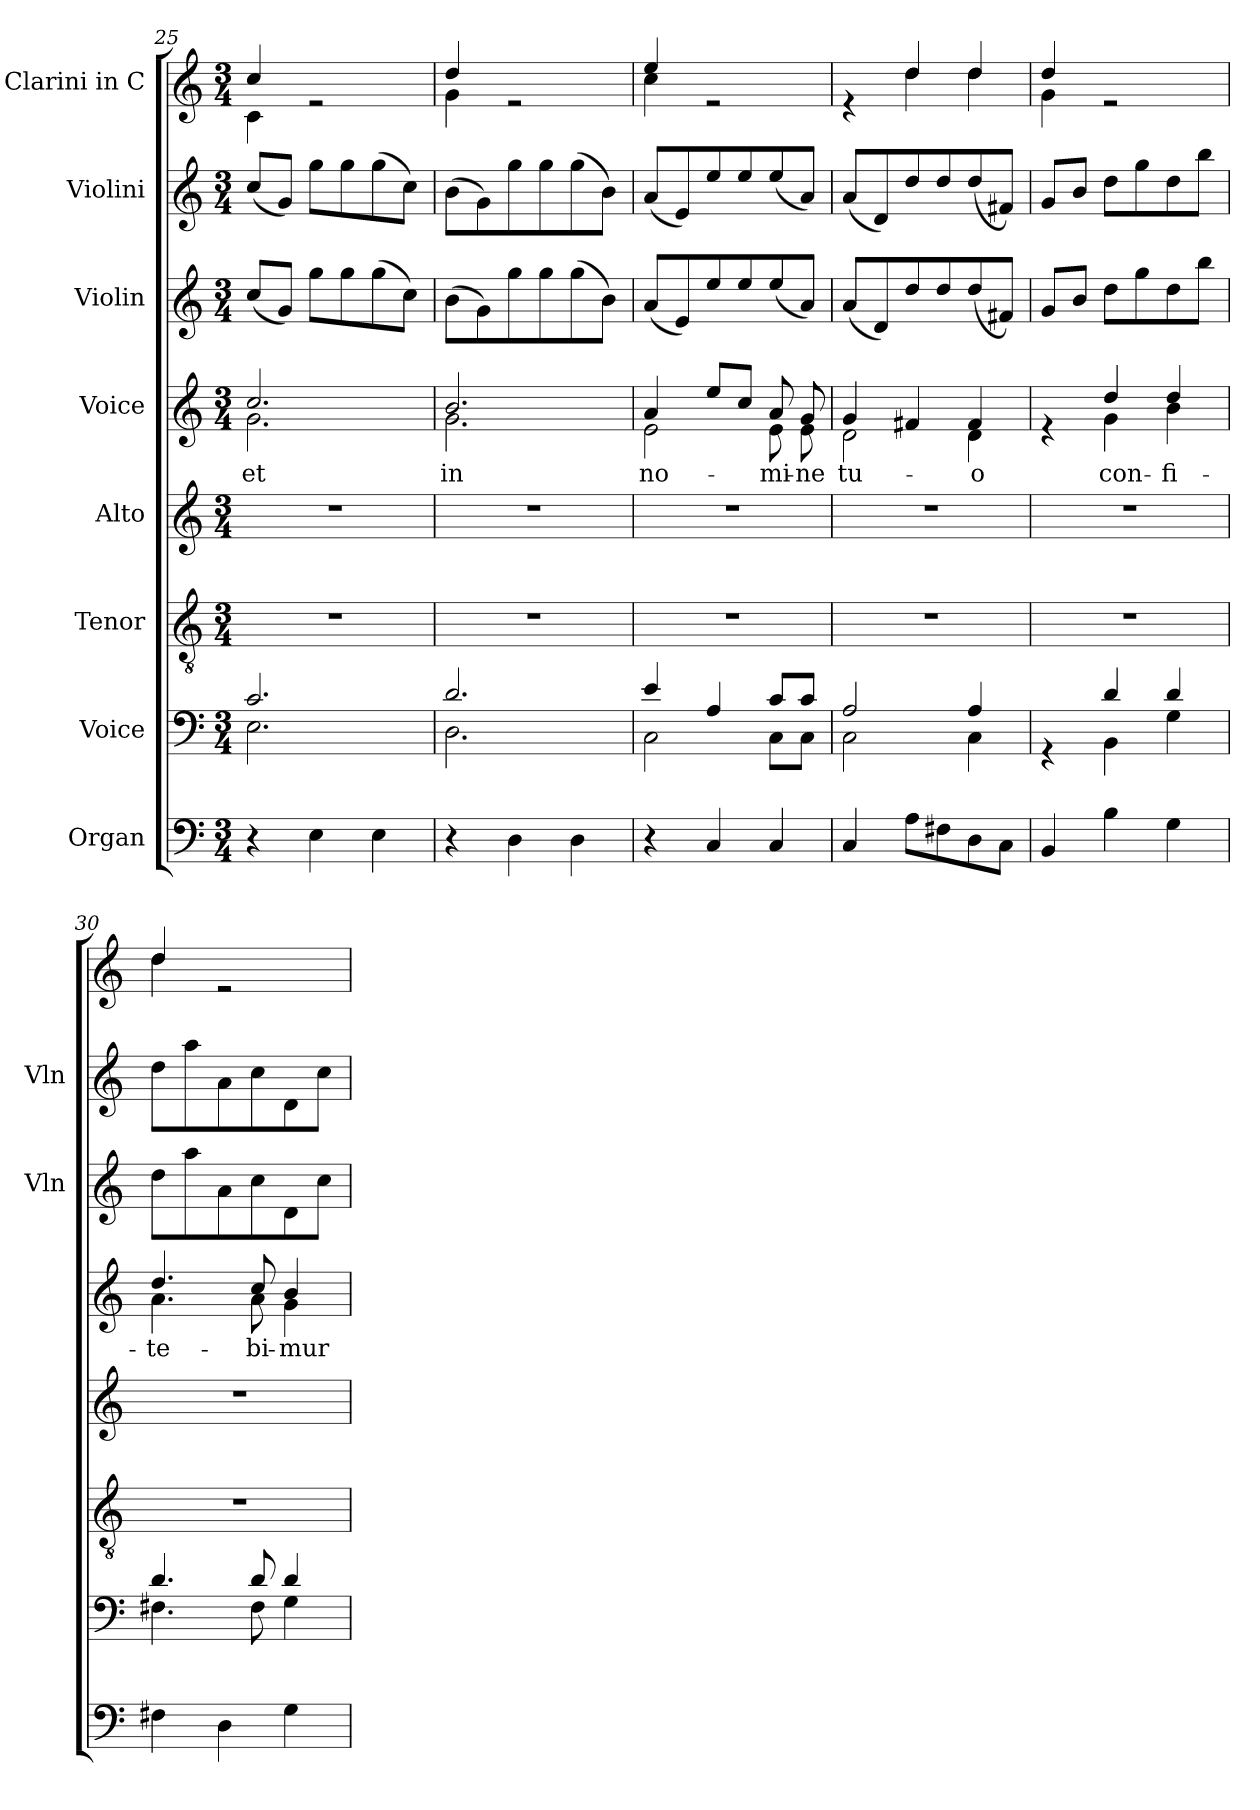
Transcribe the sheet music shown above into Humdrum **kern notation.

**kern	**kern	**kern	**kern	**kern	**text	**kern	**kern	**kern
*part8	*part7	*part6	*part5	*part4	*part4	*part3	*part2	*part1
*staff8	*staff7	*staff6	*staff5	*staff4	*staff4	*staff3	*staff2	*staff1
*I"Organ	*I"Voice	*I"Tenor	*I"Alto	*I"Voice	*	*I"Violin	*I"Violini	*I"Clarini in C
*	*	*	*	*	*	*I'Vln	*I'Vln	*
*clefF4	*clefF4	*clefGv2	*clefG2	*clefG2	*	*clefG2	*clefG2	*clefG2
*k[]	*k[]	*k[]	*k[]	*k[]	*	*k[]	*k[]	*k[]
*M3/4	*M3/4	*M3/4	*M3/4	*M3/4	*	*M3/4	*M3/4	*M3/4
=25	=25	=25	=25	=25	=25	=25	=25	=25
*	*^	*	*	*	*	*	*	*
!	!	!	!	!	!	!LO:LY:b	!	!	!
*	*	*	*	*	*^	*	*	*	*^
4r	2.c/	2.E\	2.r	2.r	2.cc/	2.g\	et	(8cc/L	(8cc/L	4cc/	4c\
.	.	.	.	.	.	.	.	8g/J)	8g/J)	.	.
4E\	.	.	.	.	.	.	.	8gg\L	8gg\L	2re	2ryy
.	.	.	.	.	.	.	.	8gg\	8gg\	.	.
4E\	.	.	.	.	.	.	.	(8gg\	(8gg\	.	.
.	.	.	.	.	.	.	.	8cc\J)	8cc\J)	.	.
=26	=26	=26	=26	=26	=26	=26	=26	=26	=26	=26	=26
!	!	!	!	!	!	!	!LO:LY:b	!	!	!	!
4r	2.d/	2.D\	2.r	2.r	2.b/	2.g\	in	(8b\L	(8b\L	4dd/	4g\
.	.	.	.	.	.	.	.	8g\)	8g\)	.	.
4D\	.	.	.	.	.	.	.	8gg\	8gg\	2re	2ryy
.	.	.	.	.	.	.	.	8gg\	8gg\	.	.
4D\	.	.	.	.	.	.	.	(8gg\	(8gg\	.	.
.	.	.	.	.	.	.	.	8b\J)	8b\J)	.	.
=27	=27	=27	=27	=27	=27	=27	=27	=27	=27	=27	=27
!	!	!	!	!	!	!	!LO:LY:b	!	!	!	!
4r	4e/	2C\	2.r	2.r	4a/	2e\	no-	(8a/L	(8a/L	4ee/	4cc\
.	.	.	.	.	.	.	.	8e/)	8e/)	.	.
4C/	4A/	.	.	.	8ee/L	.	.	8ee/	8ee/	2re	2ryy
.	.	.	.	.	8cc/J	.	.	8ee/	8ee/	.	.
!	!	!	!	!	!	!	!LO:LY:b	!	!	!	!
4C/	8c/L	8C\L	.	.	8a/	8e\	-mi-	(8ee/	(8ee/	.	.
!	!	!	!	!	!	!	!LO:LY:b	!	!	!	!
.	8c/J	8C\J	.	.	8g/	8e\	-ne	8a/J)	8a/J)	.	.
=28	=28	=28	=28	=28	=28	=28	=28	=28	=28	=28	=28
!	!	!	!	!	!	!	!LO:LY:b	!	!	!	!
4C/	2A/	2C\	2.r	2.r	4g/	2d\	tu-	(8a/L	(8a/L	4re	4ryy
.	.	.	.	.	.	.	.	8d/)	8d/)	.	.
8A\L	.	.	.	.	4f#X/	.	.	8dd/	8dd/	4dd/	4dd\
8F#X\	.	.	.	.	.	.	.	8dd/	8dd/	.	.
!	!	!	!	!	!	!	!LO:LY:b	!	!	!	!
8D\	4A/	4C\	.	.	4f#/	4d\	-o	(8dd/	(8dd/	4dd/	4dd\
8C\J	.	.	.	.	.	.	.	8f#X/J)	8f#X/J)	.	.
!!LO:PB:g=z	!!
=29	=29	=29	=29	=29	=29	=29	=29	=29	=29	=29	=29
4BB/	4rGG	4ryy	2.r	2.r	4re	4ryy	.	8g/L	8g/L	4dd/	4g\
.	.	.	.	.	.	.	.	8b/J	8b/J	.	.
!	!	!	!	!	!	!	!LO:LY:b	!	!	!	!
4B\	4d/	4BB\	.	.	4dd/	4g\	con-	8dd\L	8dd\L	2re	2ryy
.	.	.	.	.	.	.	.	8gg\	8gg\	.	.
!	!	!	!	!	!	!	!LO:LY:b	!	!	!	!
4G\	4d/	4G\	.	.	4dd/	4b\	-fi-	8dd\	8dd\	.	.
.	.	.	.	.	.	.	.	8bb\J	8bb\J	.	.
=30	=30	=30	=30	=30	=30	=30	=30	=30	=30	=30	=30
!	!	!	!	!	!	!	!LO:LY:b	!	!	!	!
4F#X\	4.d/	4.F#X\	2.r	2.r	4.dd/	4.a\	-te-	8dd\L	8dd\L	4dd/	4dd\
.	.	.	.	.	.	.	.	8aa\	8aa\	.	.
4D\	.	.	.	.	.	.	.	8a\	8a\	2re	2ryy
!	!	!	!	!	!	!	!LO:LY:b	!	!	!	!
.	8d/	8F#\	.	.	8cc/	8a\	-bi-	8cc\	8cc\	.	.
!	!	!	!	!	!	!	!LO:LY:b	!	!	!	!
4G\	4d/	4G\	.	.	4b/	4g\	-mur	8d\	8d\	.	.
.	.	.	.	.	.	.	.	8cc\J	8cc\J	.	.
*	*v	*v	*	*	*v	*v	*	*	*	*v	*v
=	=	=	=	=	=	=	=	=
*-	*-	*-	*-	*-	*-	*-	*-	*-
